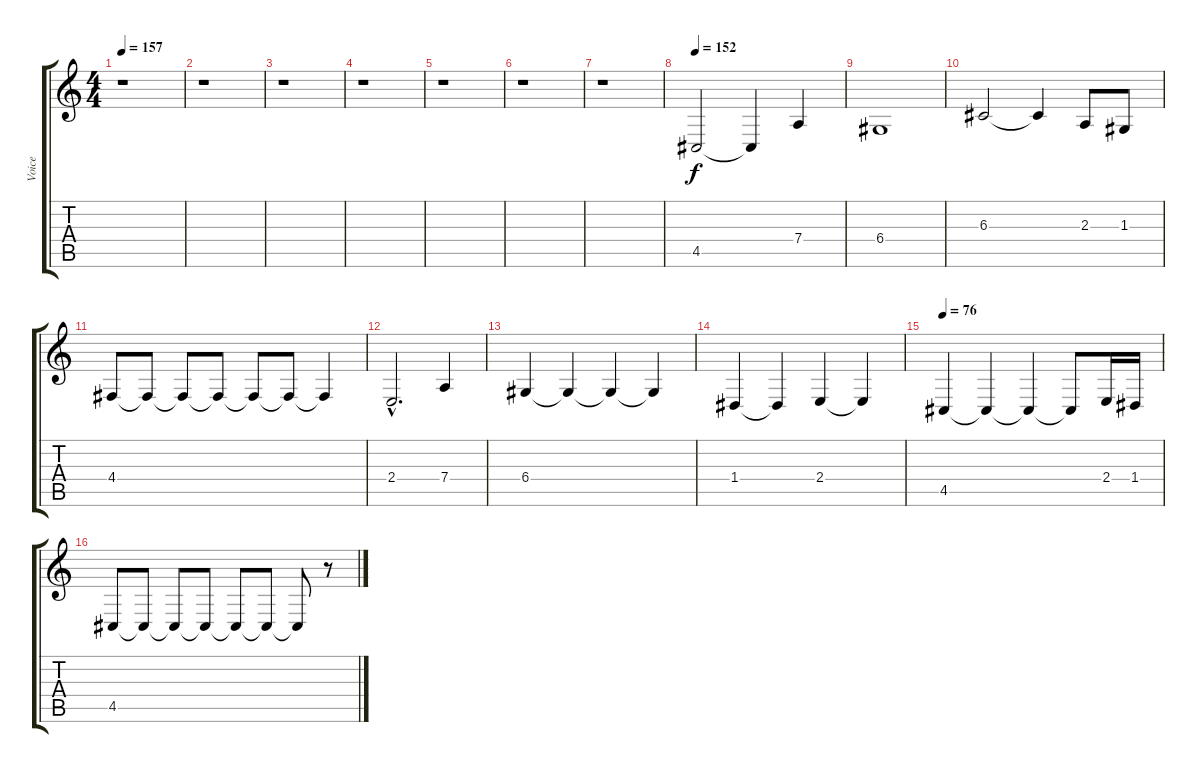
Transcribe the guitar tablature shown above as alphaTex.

\track ("Voice" "Voice") {instrument violin}
\staff {score tabs}
\tuning (E4 B3 G3 D3 A2 E2) {hide}
\ts (4 4)
\tempo 157
\clef g2
\ks c
r.1{dy f} |
r.1 |
r.1 |
r.1 |
r.1 |
r.1 |
r.1 |
\tempo 152
4.5.2 4.5{t}.4 7.4.4 |
6.4.1 |
6.3.2 6.3{t}.4 2.3.8 1.3.8 |
4.4.8 4.4{t}.8 4.4{t}.8 4.4{t}.8 4.4{t}.8 4.4{t}.8 4.4{t}.4 |
2.4{hac}.2{d} 7.4.4 |
6.4.4 6.4{t}.4 6.4{t}.4 6.4{t}.4 |
1.4.4 1.4{t}.4 2.4.4 2.4{t}.4 |
\tempo 76
4.5.4 4.5{t}.4 4.5{t}.4 4.5{t}.8 2.4.16 1.4.16 |
4.5.8 4.5{t}.8 4.5{t}.8 4.5{t}.8 4.5{t}.8 4.5{t}.8 4.5{t}.8 r.8
